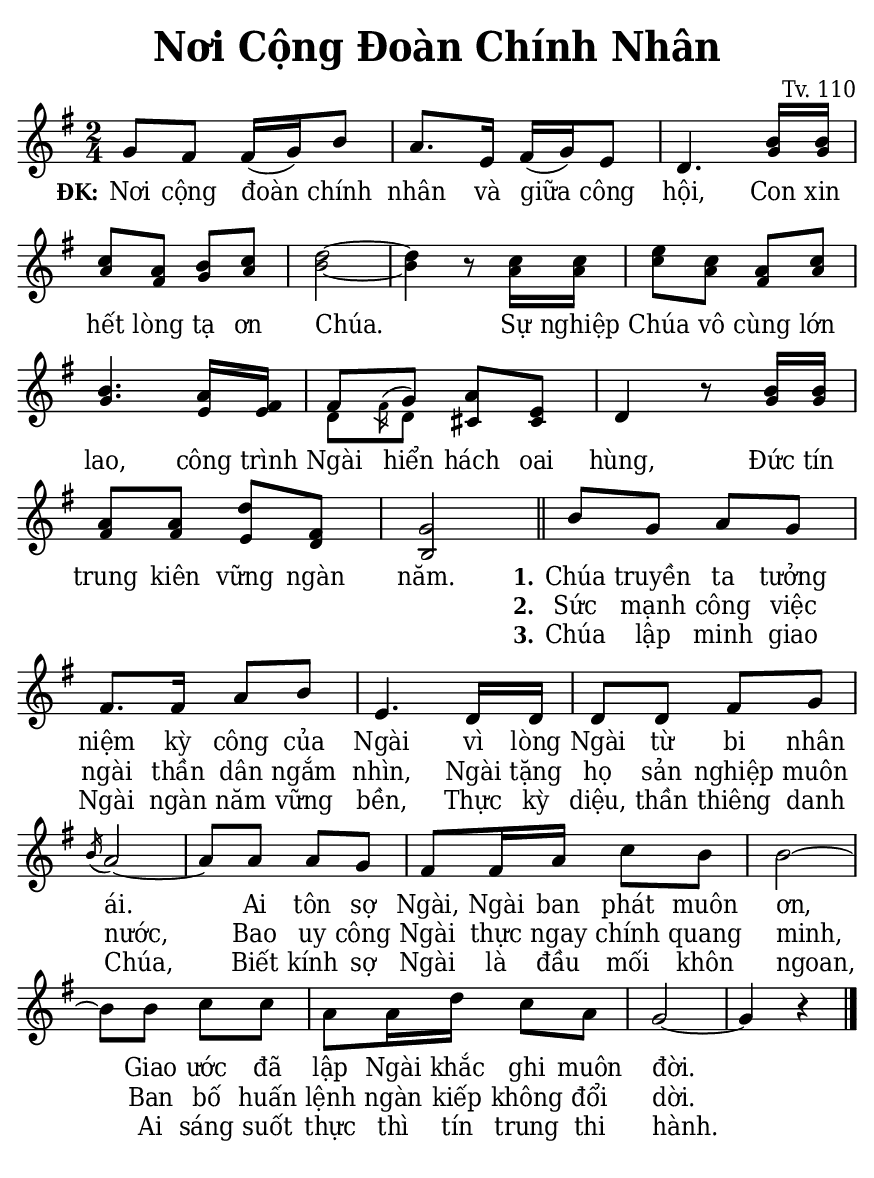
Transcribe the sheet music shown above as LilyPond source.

% Cài đặt chung\
\version "2.22.1"
\include "english.ly"

\header {
  title = \markup { \fontsize #1 "Nơi Cộng Đoàn Chính Nhân" }
  composer = "Tv. 110"
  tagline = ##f
}

% Nhạc phiên khúc
nhacPhienKhucSop = \relative c'' {
  g8 fs fs16 (g) b8 |
  a8. e16 fs (g) e8 |
  d4. b'16 b |
  c8 a b c |
  d2 ~ |
  d4 r8 c16 c |
  e8 c a c |
  b4. a16 fs |
  fs8 \slashedGrace { \once \stemDown fs16 ^( } g8) a e |
  d4 r8 b'16 b |
  a8 a d fs, |
  g2 \bar "||"
  
  b8 g a g |
  fs8. fs16 a8 b |
  e,4. d16 d |
  d8 d fs g |
  \slashedGrace { b16 ( } a2) ~ |
  a8 a a g |
  fs fs16 a c8 b |
  b2 ~ |
  b8 b c c |
  a a16 d c8 a |
  g2 ~ |
  g4 r \bar "|."
}

nhacPhienKhucAlto = \relative c'' {
  g8 fs fs16 (g) b8 |
  a8. e16 fs (g) e8 |
  d4. g16 g |
  a8 fs g a |
  b2 ~ |
  b4 r8 a16 a |
  c8 a fs a |
  g4. e16 e |
  d8 [d] cs cs |
  d4 r8 g16 g |
  fs8 fs e d |
  b2
}

% Lời phiên khúc
loiPhienKhucSop = \lyrics {
  \set stanza = "ĐK:"
  Nơi cộng đoàn chính nhân và giữa công hội,
  Con xin hết lòng tạ ơn Chúa.
  Sự nghiệp Chúa vô cùng lớn lao,
  công trình Ngài hiển hách oai hùng,
  Đức tín trung kiên vững ngàn năm.
  <<
    {
      \set stanza = "1."
      Chúa truyền ta tưởng niệm kỳ công của Ngài
      vì lòng Ngài từ bi nhân ái.
      Ai tôn sợ Ngài, Ngài ban phát muôn ơn,
      Giao ước đã lập Ngài khắc ghi muôn đời.
    }
    \new Lyrics {
	    \set associatedVoice = "beSop"
	    \set stanza = "2."
	    Sức mạnh công việc ngài thần dân ngắm nhìn,
	    Ngài tặng họ sản nghiệp muôn nước,
	    Bao uy công Ngài thực ngay chính quang minh,
	    Ban bố huấn lệnh ngàn kiếp không đổi dời.
    }
    \new Lyrics {
	    \set associatedVoice = "beSop"
	    \set stanza = "3."
	    Chúa lập minh giao Ngài ngàn năm vững bền,
	    Thực kỳ diệu, thần thiêng danh Chúa,
	    Biết kính sợ Ngài là đầu mối khôn ngoan,
	    Ai sáng suốt thực thì tín trung thi hành.
    }
  >>
}

% Dàn trang
\paper {
  #(set-paper-size "a5")
  top-margin = 3\mm
  bottom-margin = 3\mm
  left-margin = 3\mm
  right-margin = 3\mm
  indent = #0
  #(define fonts
	 (make-pango-font-tree "Deja Vu Serif Condensed"
	 		       "Deja Vu Serif Condensed"
			       "Deja Vu Serif Condensed"
			       (/ 20 20)))
  print-page-number = ##f
}

TongNhip = {
  \key g \major \time 2/4
  \set Timing.beamExceptions = #'()
  \set Timing.baseMoment = #(ly:make-moment 1/4)
}

% Đổi kích thước nốt cho bè phụ
notBePhu =
#(define-music-function (font-size music) (number? ly:music?)
   (for-some-music
     (lambda (m)
       (if (music-is-of-type? m 'rhythmic-event)
           (begin
             (set! (ly:music-property m 'tweaks)
                   (cons `(font-size . ,font-size)
                         (ly:music-property m 'tweaks)))
             #t)
           #f))
     music)
   music)

\score {
  \new ChoirStaff <<
    \new Staff \with {
        \consists "Merge_rests_engraver"
        printPartCombineTexts = ##f
      }
      <<
      \new Voice \TongNhip \partCombine 
        \nhacPhienKhucSop
        \notBePhu -1 { \nhacPhienKhucAlto }
      \new NullVoice = beSop \nhacPhienKhucSop
      \new Lyrics \lyricsto beSop \loiPhienKhucSop
      >>
  >>
  \layout {
    \override Lyrics.LyricSpace.minimum-distance = #0.8
    \override Score.BarNumber.break-visibility = ##(#f #f #f)
    \override Score.SpacingSpanner.uniform-stretching = ##t
  } 
}
